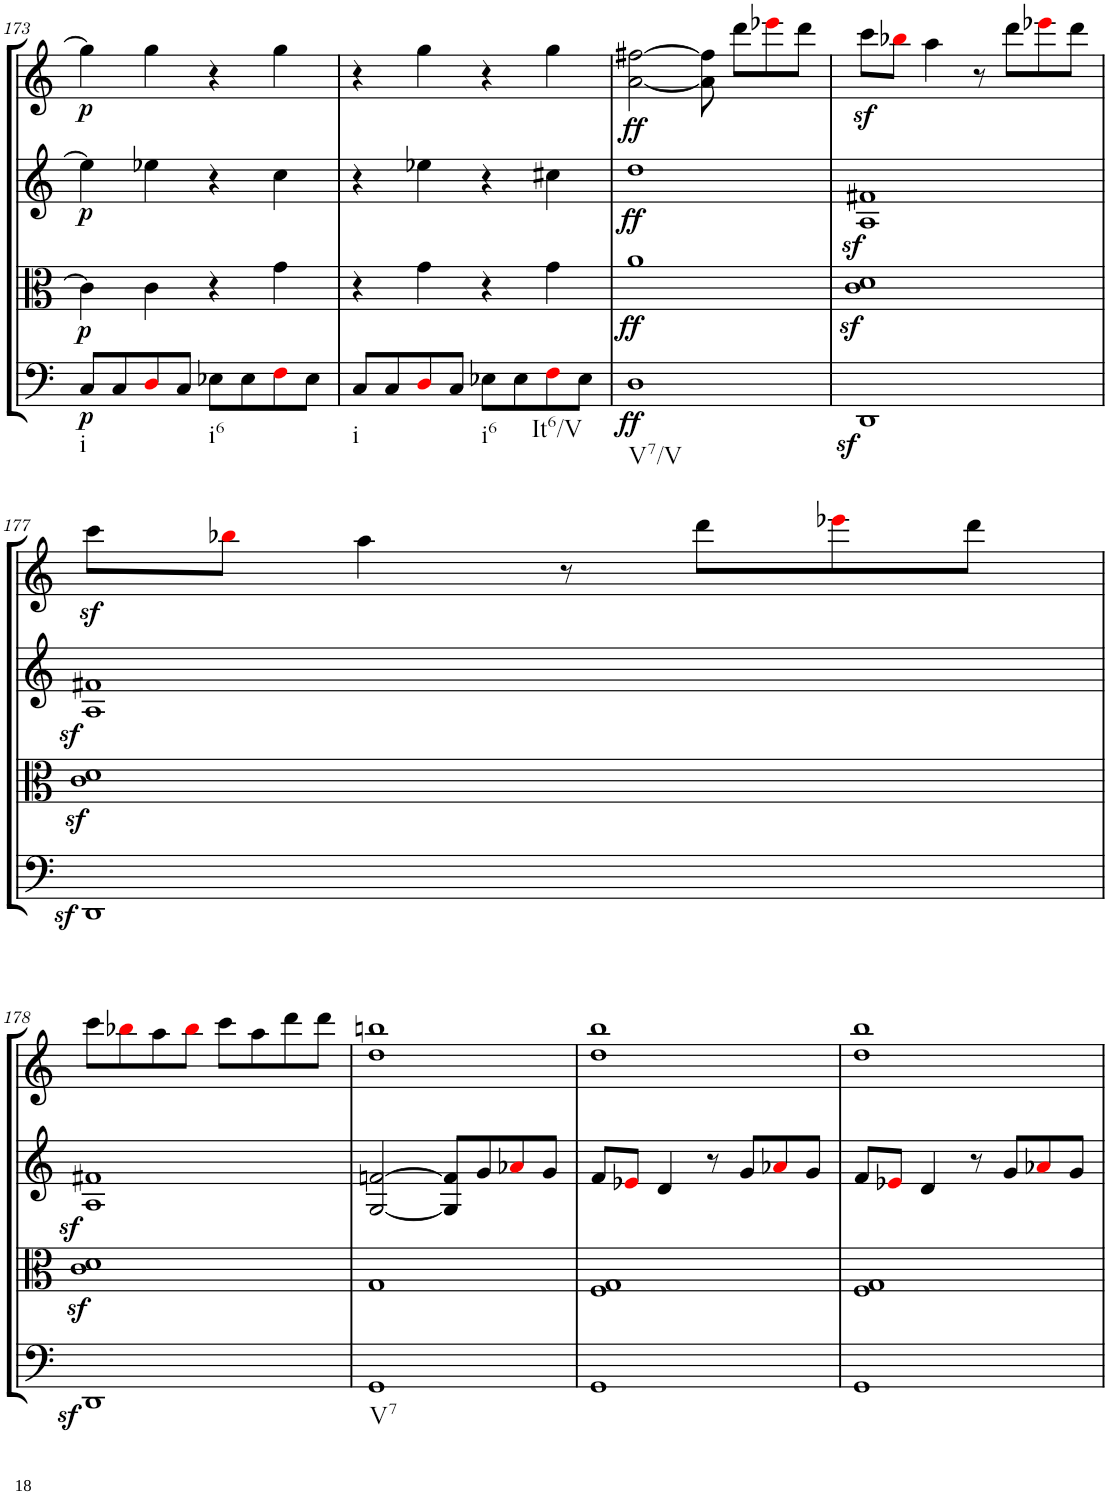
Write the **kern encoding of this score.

**kern	**dynam	**kern	**dynam	**kern	**dynam	**kern	**dynam
*part4	*part4	*part3	*part3	*part2	*part2	*part1	*part1
*staff4	*staff4	*staff3	*staff3	*staff2	*staff2	*staff1	*staff1
*I"Cello	*	*I"Viola	*	*I"2nd Violin	*	*I"1st Violin	*
!!LO:PB:g=z
*clefF4	*	*clefC3	*	*clefG2	*	*clefG2	*
*k[]	*	*k[]	*	*k[]	*	*k[]	*
*M2/2	*	*M2/2	*	*M2/2	*	*M2/2	*
*met(c|)	*	*met(c|)	*	*met(c|)	*	*met(c|)	*
=173	=173	=173	=173	=173	=173	=173	=173
!LO:TX:b:t=i	!	!	!	!	!	!	!
!	!LO:DY:b	!	!LO:DY:b	!	!LO:DY:b	!	!LO:DY:b
8C/L	p	4c\]	p	4ee-\]	p	4gg\]	p
8C/	.	.	.	.	.	.	.
8Di/	.	4c\	.	4ee-X\	.	4gg\	.
8C/J	.	.	.	.	.	.	.
!LO:TX:b:t=i6	!	!	!	!	!	!	!
8E-X\L	.	4r	.	4r	.	4r	.
8E-\	.	.	.	.	.	.	.
8Fi\	.	4g\	.	4cc\	.	4gg\	.
8E-\J	.	.	.	.	.	.	.
=174	=174	=174	=174	=174	=174	=174	=174
!LO:TX:b:t=i	!	!	!	!	!	!	!
8C/L	.	4r	.	4r	.	4r	.
8C/	.	.	.	.	.	.	.
8Di/	.	4g\	.	4ee-X\	.	4gg\	.
8C/J	.	.	.	.	.	.	.
!LO:TX:b:t=i6	!	!	!	!	!	!	!
8E-X\L	.	4r	.	4r	.	4r	.
8E-\	.	.	.	.	.	.	.
!LO:TX:b:t=It6/V	!	!	!	!	!	!	!
8Fi\	.	4g\	.	4cc#X\	.	4gg\	.
8E-\J	.	.	.	.	.	.	.
=175	=175	=175	=175	=175	=175	=175	=175
!LO:TX:b:t=V7/V	!	!	!	!	!	!	!
!	!LO:DY:b	!	!LO:DY:b	!	!LO:DY:b	!	!
!	!	!	!	!	!LO:DY:n=1:a	!	!
1D	ff	1a	ff	1dd	ff ff	[2a\ [2ff#X\	.
.	.	.	.	.	.	8a\] 8ff#\]	.
.	.	.	.	.	.	8ddd\L	.
.	.	.	.	.	.	8eee-Xi\	.
.	.	.	.	.	.	8ddd\J	.
=176	=176	=176	=176	=176	=176	=176	=176
1DDz<	.	1cz> 1dz>	.	1A 1f#X	.	8cccz<\L	.
.	.	.	.	.	.	8bb-Xi\J	.
.	.	.	.	.	.	4aa\	.
.	.	.	.	.	.	8r	.
.	.	.	.	.	.	8ddd\L	.
.	.	.	.	.	.	8eee-Xi\	.
.	.	.	.	.	.	8ddd\J	.
!!LO:LB:g=z
=177	=177	=177	=177	=177	=177	=177	=177
1DDz<	.	1cz> 1dz>	.	1A 1f#X	.	8cccz<\L	.
.	.	.	.	.	.	8bb-Xi\J	.
.	.	.	.	.	.	4aa\	.
.	.	.	.	.	.	8r	.
.	.	.	.	.	.	8ddd\L	.
.	.	.	.	.	.	8eee-Xi\	.
.	.	.	.	.	.	8ddd\J	.
!!LO:LB:g=z
=178	=178	=178	=178	=178	=178	=178	=178
1DDz<	.	1cz< 1dz<	.	1Az< 1f#Xz<	.	8ccc\L	.
.	.	.	.	.	.	8bb-Xi\	.
.	.	.	.	.	.	8aa\	.
.	.	.	.	.	.	8bb-i\J	.
.	.	.	.	.	.	8ccc\L	.
.	.	.	.	.	.	8aa\	.
.	.	.	.	.	.	8ddd\	.
.	.	.	.	.	.	8ddd\J	.
=179	=179	=179	=179	=179	=179	=179	=179
!LO:TX:b:t=V7	!	!	!	!	!	!	!
1GG	.	1G	.	[2G/ [2fn/	.	1dd 1bbn	.
.	.	.	.	8G/] 8f/]L	.	.	.
.	.	.	.	8g/	.	.	.
.	.	.	.	8a-Xi/	.	.	.
.	.	.	.	8g/J	.	.	.
=180	=180	=180	=180	=180	=180	=180	=180
1GG	.	1F 1G	.	8f/L	.	1dd 1bb	.
.	.	.	.	8e-Xi/J	.	.	.
.	.	.	.	4d/	.	.	.
.	.	.	.	8r	.	.	.
.	.	.	.	8g/L	.	.	.
.	.	.	.	8a-Xi/	.	.	.
.	.	.	.	8g/J	.	.	.
=181	=181	=181	=181	=181	=181	=181	=181
1GG	.	1F 1G	.	8f/L	.	1dd 1bb	.
.	.	.	.	8e-Xi/J	.	.	.
.	.	.	.	4d/	.	.	.
.	.	.	.	8r	.	.	.
.	.	.	.	8g/L	.	.	.
.	.	.	.	8a-Xi/	.	.	.
.	.	.	.	8g/J	.	.	.
=	=	=	=	=	=	=	=
*-	*-	*-	*-	*-	*-	*-	*-
